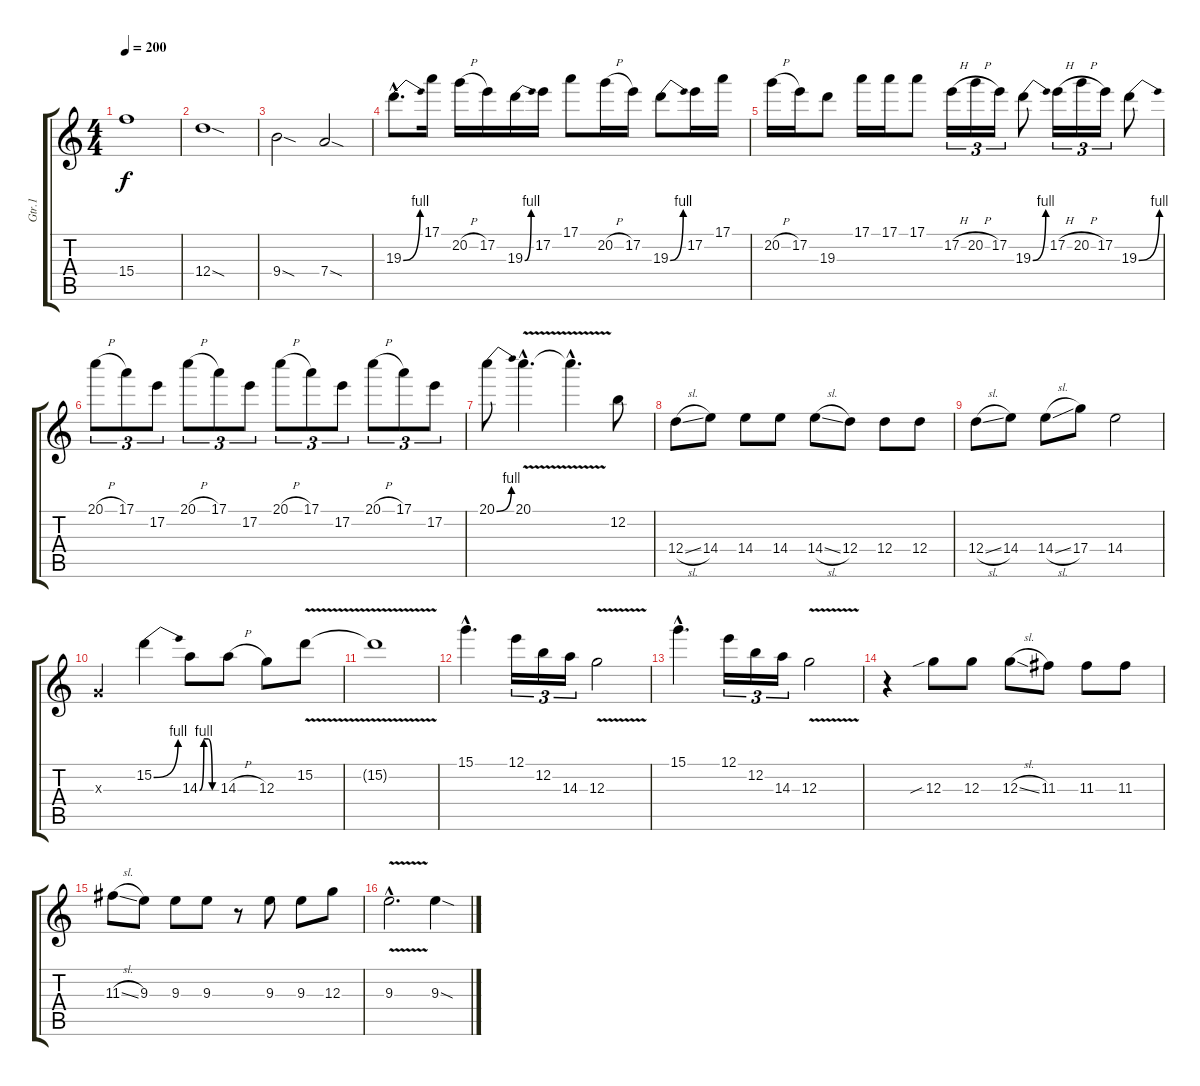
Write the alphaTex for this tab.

\track ("Gtr.1" "Gtr.1") {instrument distortionguitar}
\staff {score tabs}
\tuning (E4 B3 G3 D3 A2 E2) {hide}
\ts (4 4)
\tempo 200
\clef g2
\ks c
15.4{t}.1{dy f} |
12.4{sod}.1 |
9.4{sod}.2 7.4{sod}.2 |
19.3{be (bend 0 0 60 4) hac}.8{d} 17.1.16 20.2{h}.16 17.2.16 19.3{be (bend 0 0 60 4)}.16 17.2.16 17.1.8 20.2{h}.16 17.2.16 19.3{be (bend 0 0 60 4)}.8 17.2.16 17.1.16 |
20.2{h}.16 17.2.16 19.3.8 17.1.16 17.1.16 17.1.8 17.2{h}.16{tu (3 2)} 20.2{h}.16{tu (3 2)} 17.2.16{tu (3 2)} 19.3{be (bend 0 0 60 4)}.8 17.2{h}.16{tu (3 2)} 20.2{h}.16{tu (3 2)} 17.2.16{tu (3 2)} 19.3{be (bend 0 0 60 4)}.8 |
20.1{h}.8{tu (3 2)} 17.1.8{tu (3 2)} 17.2.8{tu (3 2)} 20.1{h}.8{tu (3 2)} 17.1.8{tu (3 2)} 17.2.8{tu (3 2)} 20.1{h}.8{tu (3 2)} 17.1.8{tu (3 2)} 17.2.8{tu (3 2)} 20.1{h}.8{tu (3 2)} 17.1.8{tu (3 2)} 17.2.8{tu (3 2)} |
20.1{be (bend 0 0 60 4)}.8 20.1{v hac}.4{d} 20.1{hac t}.4{d} 12.2.8 |
12.4{sl}.8 14.4.8 14.4.8 14.4.8 14.4{sl}.8 12.4.8 12.4.8 12.4.8 |
12.4{sl}.8 14.4.8 14.4{sl}.8 17.4.8 14.4.2 |
0.3{x}.4 15.2{be (bend 0 0 60 4)}.4 14.3{be (custom 0 0 15 4 30 4 45 0 60 0)}.8 14.3{h}.8 12.3.8 15.2{v}.8 |
15.2{t}.1 |
15.1{hac}.4{d} 12.1.16{tu (3 2)} 12.2.16{tu (3 2)} 14.3.16{tu (3 2)} 12.3{v}.2 |
15.1{hac}.4{d} 12.1.16{tu (3 2)} 12.2.16{tu (3 2)} 14.3.16{tu (3 2)} 12.3{v}.2 |
r.4 12.3{sib}.8 12.3.8 12.3{sl}.8 11.3.8 11.3.8 11.3.8 |
11.3{sl}.8 9.3.8 9.3.8 9.3.8 r.8 9.3.8 9.3.8 12.3.8 |
9.3{v hac}.2{d} 9.3{sod}.4
